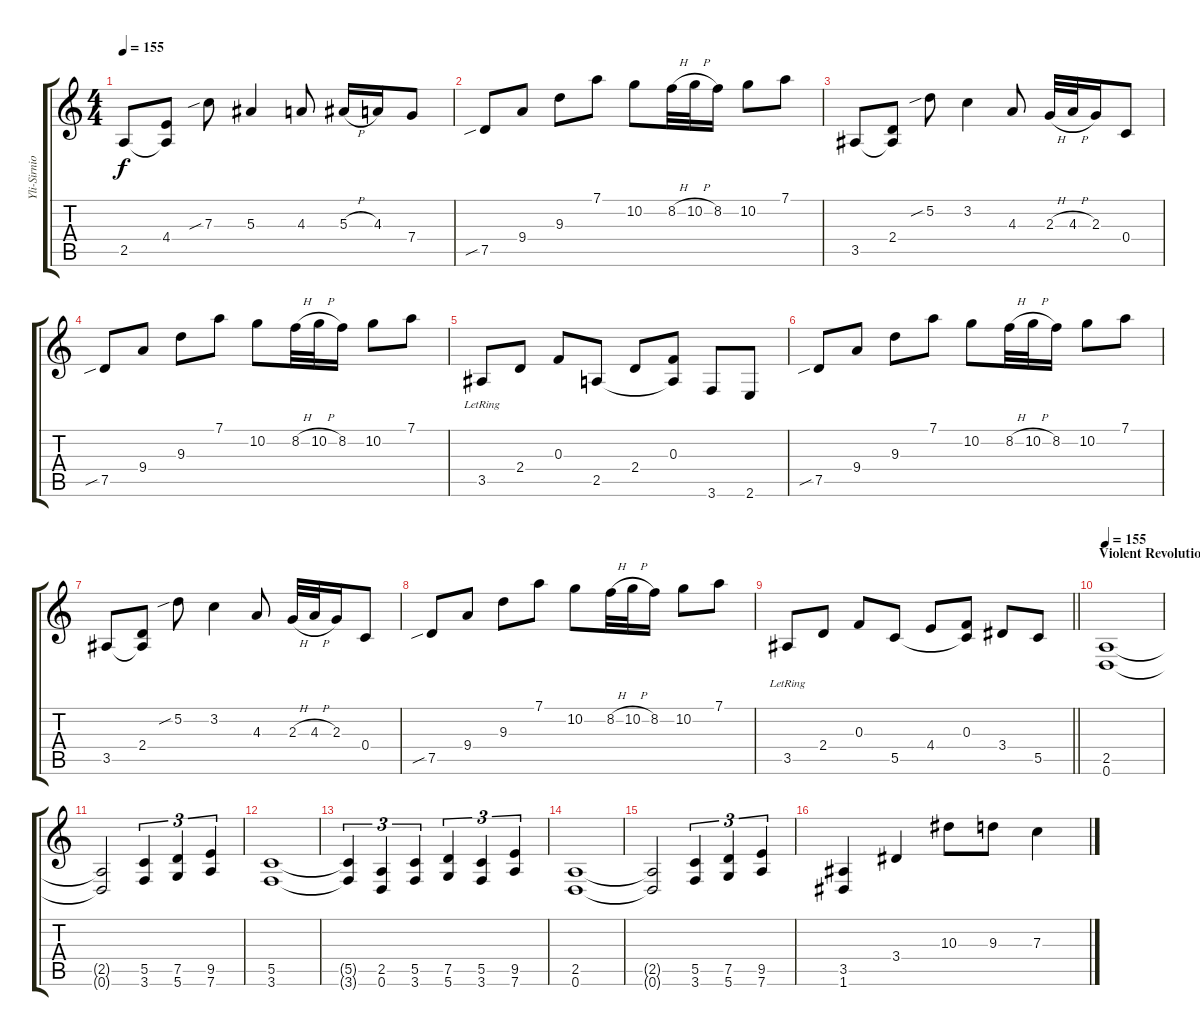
\track ("Yli-Sirnio" "Yli-Sirnio") {instrument distortionguitar}
\staff {score tabs}
\tuning (D4 A3 F3 C3 G2 D2) {hide}
\ts (4 4)
\tempo 155
\clef g2
\ks c
2.5.8{dy f} (4.4 2.5{t}).8 7.3{sib}.8 5.3.4 4.3.8 5.3{h}.16 4.3.16 7.4.8 |
7.5{sib}.8 9.4.8 9.3.8 7.1.8 10.2.8 8.2{h}.32 10.2{h}.32 8.2.16 10.2.8 7.1.8 |
3.5.8 (2.4 3.5{t}).8 5.2{sib}.8 3.2.4 4.3.8 2.3{h}.32 4.3{h}.32 2.3.16 0.4.8 |
7.5{sib}.8 9.4.8 9.3.8 7.1.8 10.2.8 8.2{h}.32 10.2{h}.32 8.2.16 10.2.8 7.1.8 |
3.5{lr}.8 2.4.8 0.3.8 2.5.8 2.4.8 (0.3 2.5{t}).8 3.6.8 2.6.8 |
7.5{sib}.8 9.4.8 9.3.8 7.1.8 10.2.8 8.2{h}.32 10.2{h}.32 8.2.16 10.2.8 7.1.8 |
3.5.8 (2.4 3.5{t}).8 5.2{sib}.8 3.2.4 4.3.8 2.3{h}.32 4.3{h}.32 2.3.16 0.4.8 |
7.5{sib}.8 9.4.8 9.3.8 7.1.8 10.2.8 8.2{h}.32 10.2{h}.32 8.2.16 10.2.8 7.1.8 |
\barLineRight lightlight
3.5{lr}.8 2.4.8 0.3.8 5.5.8 4.4.8 (0.3 5.5{t}).8 3.4.8 5.5.8 |
\section ("" "Violent Revolution")
\tempo 155
(2.5 0.6).1 |
(2.5{t} 0.6{t}).2 (5.5 3.6).4{tu (3 2)} (7.5 5.6).4{tu (3 2)} (9.5 7.6).4{tu (3 2)} |
(5.5 3.6).1 |
(5.5{t} 3.6{t}).4{tu (3 2)} (2.5 0.6).4{tu (3 2)} (5.5 3.6).4{tu (3 2)} (7.5 5.6).4{tu (3 2)} (5.5 3.6).4{tu (3 2)} (9.5 7.6).4{tu (3 2)} |
(2.5 0.6).1 |
(2.5{t} 0.6{t}).2 (5.5 3.6).4{tu (3 2)} (7.5 5.6).4{tu (3 2)} (9.5 7.6).4{tu (3 2)} |
(3.5 1.6).4 3.4.4 10.3.8 9.3.8 7.3.4
